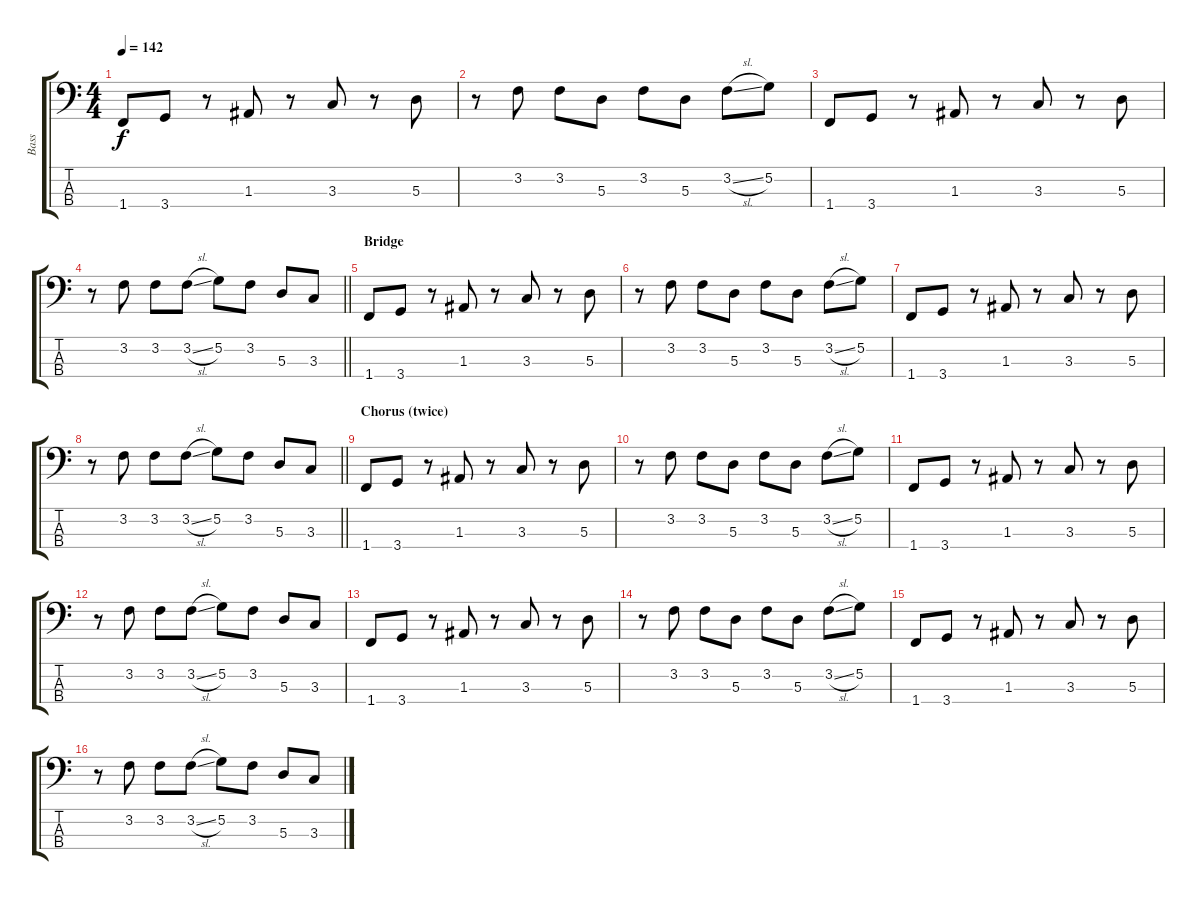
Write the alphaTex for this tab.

\track ("Bass" "Bass") {instrument electricbassfinger}
\staff {score tabs}
\tuning (G2 D2 A1 E1) {hide}
\ts (4 4)
\tempo 142
\clef f4
\ks c
1.4.8{dy f} 3.4.8 r.8 1.3.8 r.8 3.3.8 r.8 5.3.8 |
r.8 3.2.8 3.2.8 5.3.8 3.2.8 5.3.8 3.2{sl}.8 5.2.8 |
1.4.8 3.4.8 r.8 1.3.8 r.8 3.3.8 r.8 5.3.8 |
\barLineRight lightlight
r.8 3.2.8 3.2.8 3.2{sl}.8 5.2.8 3.2.8 5.3.8 3.3.8 |
\section ("" "Bridge")
1.4.8 3.4.8 r.8 1.3.8 r.8 3.3.8 r.8 5.3.8 |
r.8 3.2.8 3.2.8 5.3.8 3.2.8 5.3.8 3.2{sl}.8 5.2.8 |
1.4.8 3.4.8 r.8 1.3.8 r.8 3.3.8 r.8 5.3.8 |
\barLineRight lightlight
r.8 3.2.8 3.2.8 3.2{sl}.8 5.2.8 3.2.8 5.3.8 3.3.8 |
\section ("" "Chorus (twice)")
1.4.8 3.4.8 r.8 1.3.8 r.8 3.3.8 r.8 5.3.8 |
r.8 3.2.8 3.2.8 5.3.8 3.2.8 5.3.8 3.2{sl}.8 5.2.8 |
1.4.8 3.4.8 r.8 1.3.8 r.8 3.3.8 r.8 5.3.8 |
r.8 3.2.8 3.2.8 3.2{sl}.8 5.2.8 3.2.8 5.3.8 3.3.8 |
1.4.8 3.4.8 r.8 1.3.8 r.8 3.3.8 r.8 5.3.8 |
r.8 3.2.8 3.2.8 5.3.8 3.2.8 5.3.8 3.2{sl}.8 5.2.8 |
1.4.8 3.4.8 r.8 1.3.8 r.8 3.3.8 r.8 5.3.8 |
r.8 3.2.8 3.2.8 3.2{sl}.8 5.2.8 3.2.8 5.3.8 3.3.8
